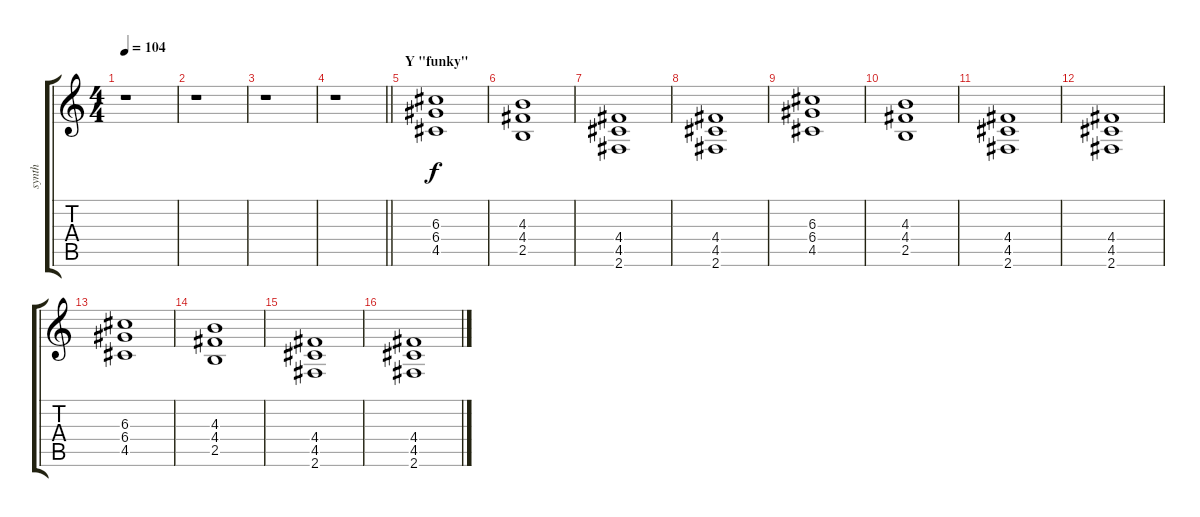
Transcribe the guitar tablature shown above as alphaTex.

\track ("synth" "synth") {instrument distortionguitar}
\staff {score tabs}
\tuning (E4 B3 G3 D3 A2 E2) {hide}
\ts (4 4)
\tempo 104
\clef g2
\ks c
r.1{dy f} |
r.1 |
r.1 |
\barLineRight lightlight
r.1 |
\section ("" "Y \"funky\"")
(6.3 6.4 4.5).1 |
(4.3 4.4 2.5).1 |
(4.4 4.5 2.6).1 |
(4.4 4.5 2.6).1 |
(6.3 6.4 4.5).1 |
(4.3 4.4 2.5).1 |
(4.4 4.5 2.6).1 |
(4.4 4.5 2.6).1 |
(6.3 6.4 4.5).1 |
(4.3 4.4 2.5).1 |
(4.4 4.5 2.6).1 |
(4.4 4.5 2.6).1
